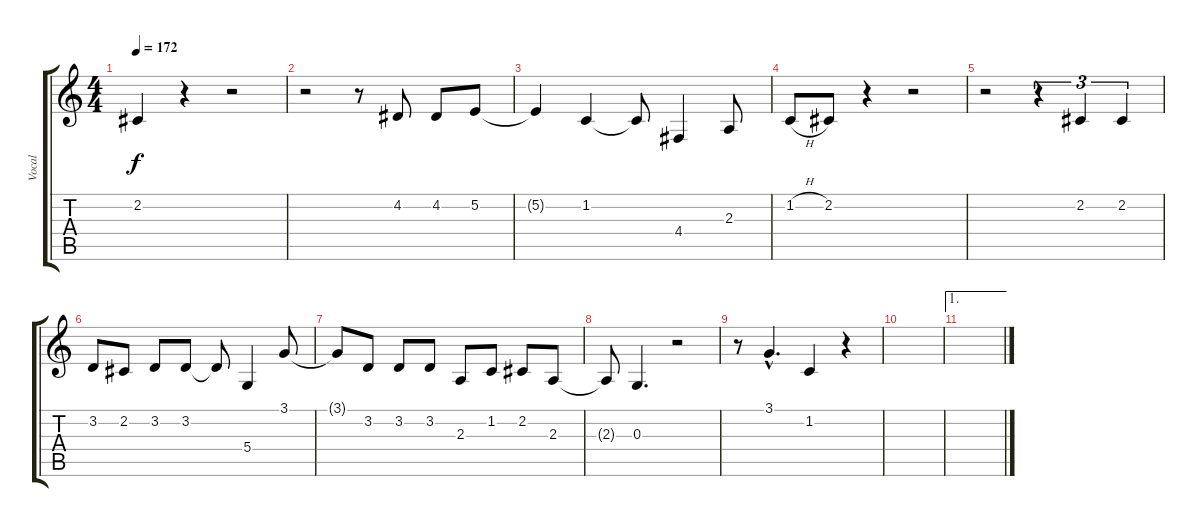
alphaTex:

\track ("Vocal" "Vocal") {instrument altosax}
\staff {score tabs}
\tuning (E4 B3 G3 D3 A2 E2) {hide}
\ts (4 4)
\tempo 172
\clef g2
\ks c
2.2.4{dy f} r.4 r.2 |
r.2 r.8 4.2.8 4.2.8 5.2.8 |
5.2{t}.4 1.2.4 1.2{t}.8 4.4.4 2.3.8 |
1.2{h}.8 2.2.8 r.4 r.2 |
r.2 r.4{tu (3 2)} 2.2.4{tu (3 2)} 2.2.4{tu (3 2)} |
3.2.8 2.2.8 3.2.8 3.2.8 3.2{t}.8 5.4.4 3.1.8 |
3.1{t}.8 3.2.8 3.2.8 3.2.8 2.3.8 1.2.8 2.2.8 2.3.8 |
2.3{t}.8 0.3.4{d} r.2 |
r.8 3.1{hac}.4{d} 1.2.4 r.4 |
|
\ae 1
